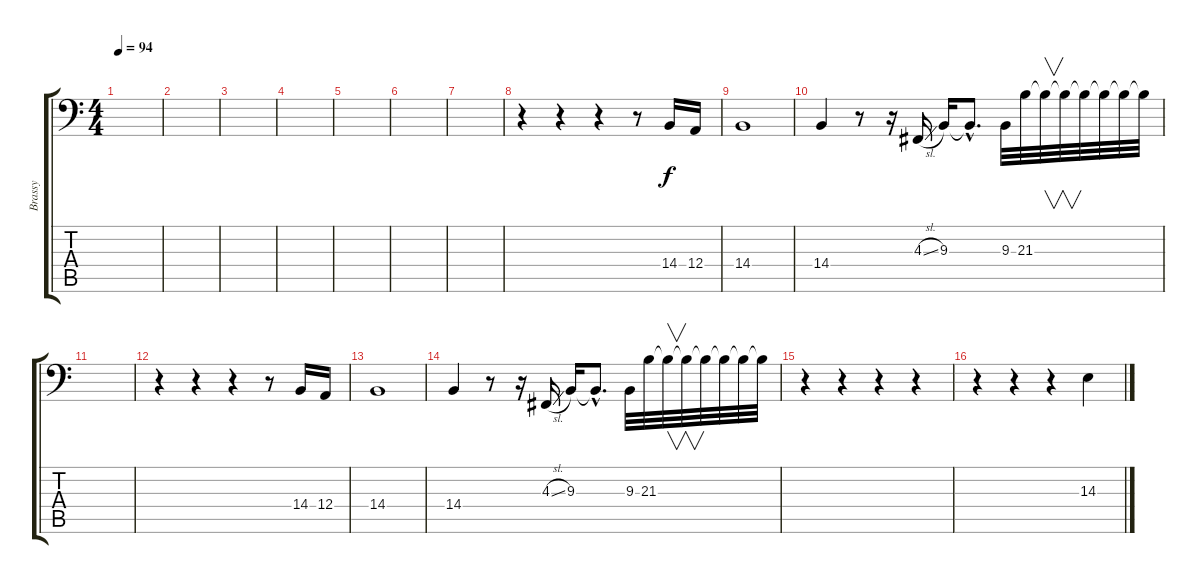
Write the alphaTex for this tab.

\track ("Brassy" "Brassy") {instrument synthbrass1}
\staff {score tabs}
\tuning (C3 G2 D2 A1 E1 B0) {hide}
\ts (4 4)
\tempo 94
\clef f4
\ks c
|
|
|
|
|
|
|
r.4 r.4 r.4 r.8 14.4.16 12.4.16 |
14.4.1 |
14.4.4 r.8 r.16 4.3{sl}.16 9.3.16 9.3{hac t}.8{d} 9.3.32 21.3.32 21.3{t}.32{v} 21.3{t}.32{v} 21.3{t}.32 21.3{t}.32 21.3{t}.32 21.3{t}.32 |
|
r.4 r.4 r.4 r.8 14.4.16 12.4.16 |
14.4.1 |
14.4.4 r.8 r.16 4.3{sl}.16 9.3.16 9.3{hac t}.8{d} 9.3.32 21.3.32 21.3{t}.32{v} 21.3{t}.32{v} 21.3{t}.32 21.3{t}.32 21.3{t}.32 21.3{t}.32 |
r.4 r.4 r.4 r.4 |
r.4 r.4 r.4 14.3.4
